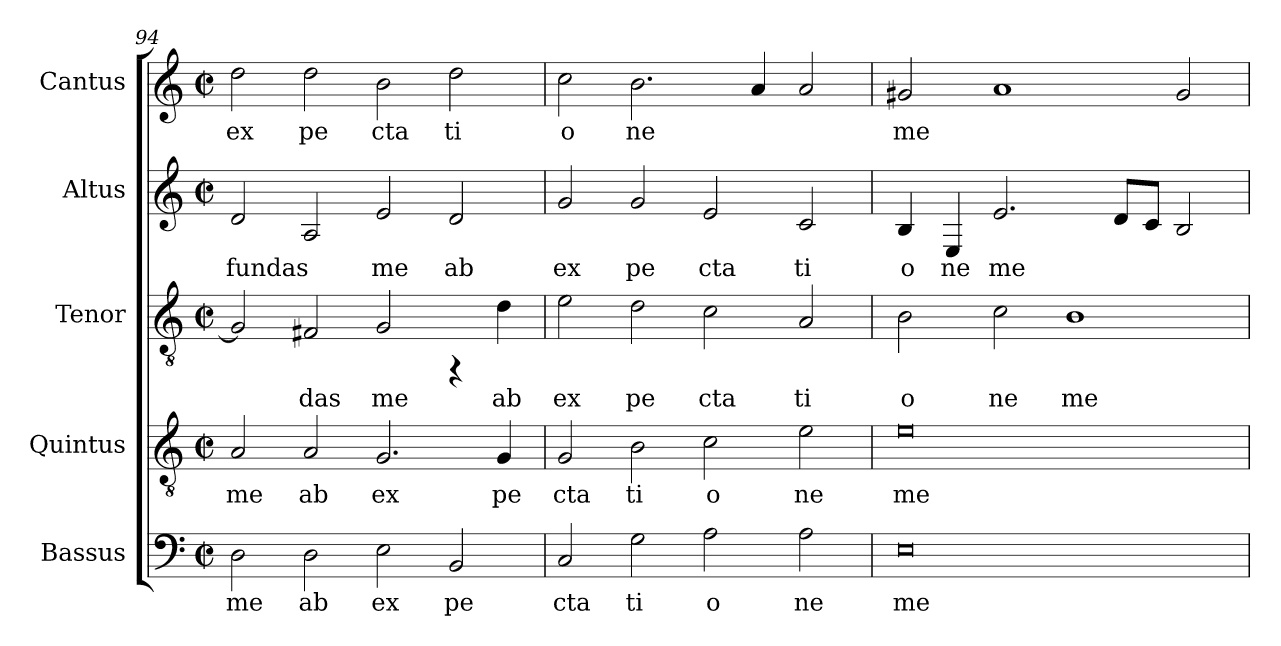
**kern	**text	**kern	**text	**kern	**text	**kern	**text	**kern	**text
*part5	*part5	*part4	*part4	*part3	*part3	*part2	*part2	*part1	*part1
*staff5	*staff5	*staff4	*staff4	*staff3	*staff3	*staff2	*staff2	*staff1	*staff1
*I"Bassus	*	*I"Quintus	*	*I"Tenor	*	*I"Altus	*	*I"Cantus	*
!!LO:LB:g=z
*clefF4	*	*clefGv2	*	*clefGv2	*	*clefG2	*	*clefG2	*
*k[]	*	*k[]	*	*k[]	*	*k[]	*	*k[]	*
*C:	*	*C:	*	*C:	*	*C:	*	*C:	*
*M2/2	*	*M2/2	*	*M2/2	*	*M2/2	*	*M2/2	*
*met(c|)	*	*met(c|)	*	*met(c|)	*	*met(c|)	*	*met(c|)	*
=94	=94	=94	=94	=94	=94	=94	=94	=94	=94
!	!LO:LY:b:cj	!	!LO:LY:b:cj	!	!LO:LY:b	!	!LO:LY:b:cj	!	!LO:LY:b:cj
2D\	me	2A/	me	2G/]	.	2d/	-fundas	2dd\	ex
!	!LO:LY:b:cj	!	!LO:LY:b:cj	!	!LO:LY:b	!	!LO:LY:b:cj	!	!LO:LY:b:cj
2D\	ab	2A/	ab	2F#X/	das	2A/	.	2dd\	pe
!	!LO:LY:b:cj	!	!LO:LY:b:cj	!	!LO:LY:b	!	!LO:LY:b:cj	!	!LO:LY:b:cj
2E\	ex	2.G/	ex	2G/	me	2e/	me	2b\	cta
!	!LO:LY:b:cj	!	!	!	!	!	!LO:LY:b:cj	!	!LO:LY:b:cj
2BB/	pe	.	.	4rFF	.	2d/	ab	2dd\	ti
!	!	!	!LO:LY:b:cj	!	!LO:LY:b	!	!	!	!
.	.	4G/	pe	4d\	ab	.	.	.	.
=95	=95	=95	=95	=95	=95	=95	=95	=95	=95
!	!LO:LY:b:cj	!	!LO:LY:b:cj	!	!LO:LY:b	!	!LO:LY:b:cj	!	!LO:LY:b:cj
2C/	cta	2G/	cta	2e\	ex	2g/	ex	2cc\	o
!	!LO:LY:b:cj	!	!LO:LY:b:cj	!	!LO:LY:b	!	!LO:LY:b:cj	!	!LO:LY:b:cj
2G\	ti	2B\	ti	2d\	pe	2g/	pe	2.b\	ne
!	!LO:LY:b:cj	!	!LO:LY:b:cj	!	!LO:LY:b	!	!LO:LY:b:cj	!	!
2A\	o	2c\	o	2c\	cta	2e/	cta	.	.
!	!	!	!	!	!	!	!	!	!LO:LY:b:cj
.	.	.	.	.	.	.	.	4a/	.
!	!LO:LY:b:cj	!	!LO:LY:b:cj	!	!LO:LY:b	!	!LO:LY:b:cj	!	!LO:LY:b:cj
2A\	ne	2e\	ne	2A/	ti	2c/	ti	2a/	.
=96	=96	=96	=96	=96	=96	=96	=96	=96	=96
!	!LO:LY:b:cj	!	!LO:LY:b:cj	!	!LO:LY:b	!	!LO:LY:b:cj	!	!LO:LY:b:cj
0E	me	0e	me	2B\	o	4B/	o	2g#X/	me
!	!	!	!	!	!	!	!LO:LY:b:cj	!	!
.	.	.	.	.	.	4E/	ne	.	.
!	!	!	!	!	!LO:LY:b	!	!LO:LY:b:cj	!	!LO:LY:b:cj
.	.	.	.	2c\	ne	2.e/	me	1a	.
!	!	!	!	!	!LO:LY:b	!	!	!	!
.	.	.	.	1B	me	.	.	.	.
!	!	!	!	!	!	!	!LO:LY:b:cj	!	!
.	.	.	.	.	.	8d/L	.	.	.
!	!	!	!	!	!	!	!LO:LY:b:cj	!	!
.	.	.	.	.	.	8c/J	.	.	.
!	!	!	!	!	!	!	!LO:LY:b:cj	!	!LO:LY:b:cj
.	.	.	.	.	.	2B/	.	2g#/	.
=	=	=	=	=	=	=	=	=	=
*-	*-	*-	*-	*-	*-	*-	*-	*-	*-
